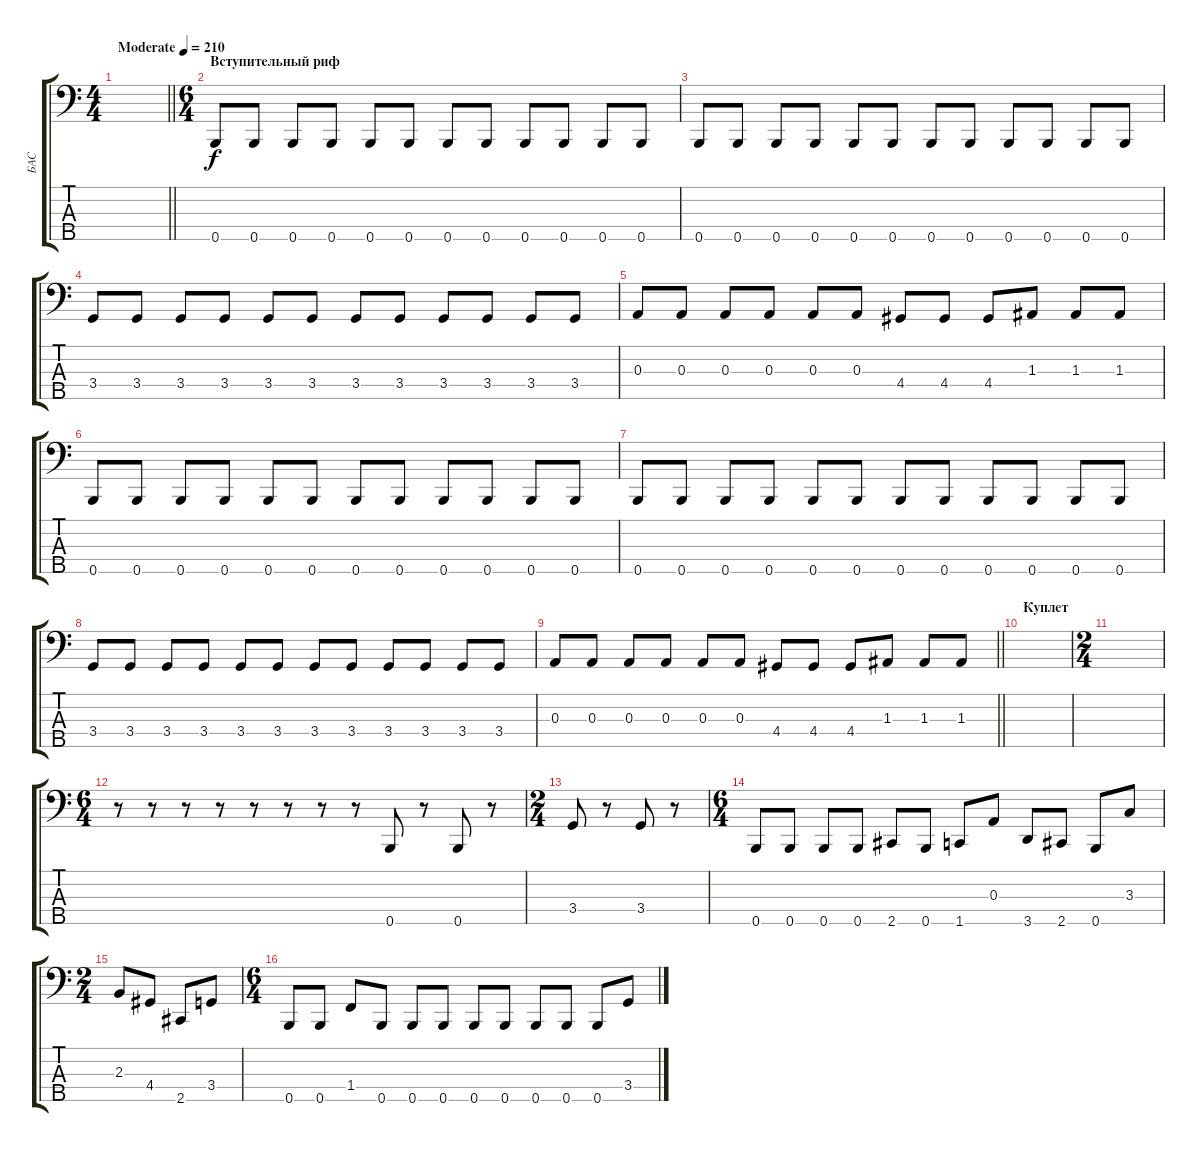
\track ("БАС" "БАС") {instrument electricbasspick}
\staff {score tabs}
\tuning (G2 D2 A1 E1 B0) {hide}
\ts (4 4)
\tempo (210 "Moderate")
\clef f4
\barLineRight lightlight
\ks c
|
\ts (6 4)
\section ("" "Вступительный риф")
0.5.8 0.5.8 0.5.8 0.5.8 0.5.8 0.5.8 0.5.8 0.5.8 0.5.8 0.5.8 0.5.8 0.5.8 |
0.5.8 0.5.8 0.5.8 0.5.8 0.5.8 0.5.8 0.5.8 0.5.8 0.5.8 0.5.8 0.5.8 0.5.8 |
3.4.8 3.4.8 3.4.8 3.4.8 3.4.8 3.4.8 3.4.8 3.4.8 3.4.8 3.4.8 3.4.8 3.4.8 |
0.3.8 0.3.8 0.3.8 0.3.8 0.3.8 0.3.8 4.4.8 4.4.8 4.4.8 1.3.8 1.3.8 1.3.8 |
0.5.8 0.5.8 0.5.8 0.5.8 0.5.8 0.5.8 0.5.8 0.5.8 0.5.8 0.5.8 0.5.8 0.5.8 |
0.5.8 0.5.8 0.5.8 0.5.8 0.5.8 0.5.8 0.5.8 0.5.8 0.5.8 0.5.8 0.5.8 0.5.8 |
3.4.8 3.4.8 3.4.8 3.4.8 3.4.8 3.4.8 3.4.8 3.4.8 3.4.8 3.4.8 3.4.8 3.4.8 |
\barLineRight lightlight
0.3.8 0.3.8 0.3.8 0.3.8 0.3.8 0.3.8 4.4.8 4.4.8 4.4.8 1.3.8 1.3.8 1.3.8 |
\section ("" "Куплет")
|
\ts (2 4)
|
\ts (6 4)
r.8 r.8 r.8 r.8 r.8 r.8 r.8 r.8 0.5.8 r.8 0.5.8 r.8 |
\ts (2 4)
3.4.8 r.8 3.4.8 r.8 |
\ts (6 4)
0.5.8 0.5.8 0.5.8 0.5.8 2.5.8 0.5.8 1.5.8 0.3.8 3.5.8 2.5.8 0.5.8 3.3.8 |
\ts (2 4)
2.3.8 4.4.8 2.5.8 3.4.8 |
\ts (6 4)
0.5.8 0.5.8 1.4.8 0.5.8 0.5.8 0.5.8 0.5.8 0.5.8 0.5.8 0.5.8 0.5.8 3.4.8
